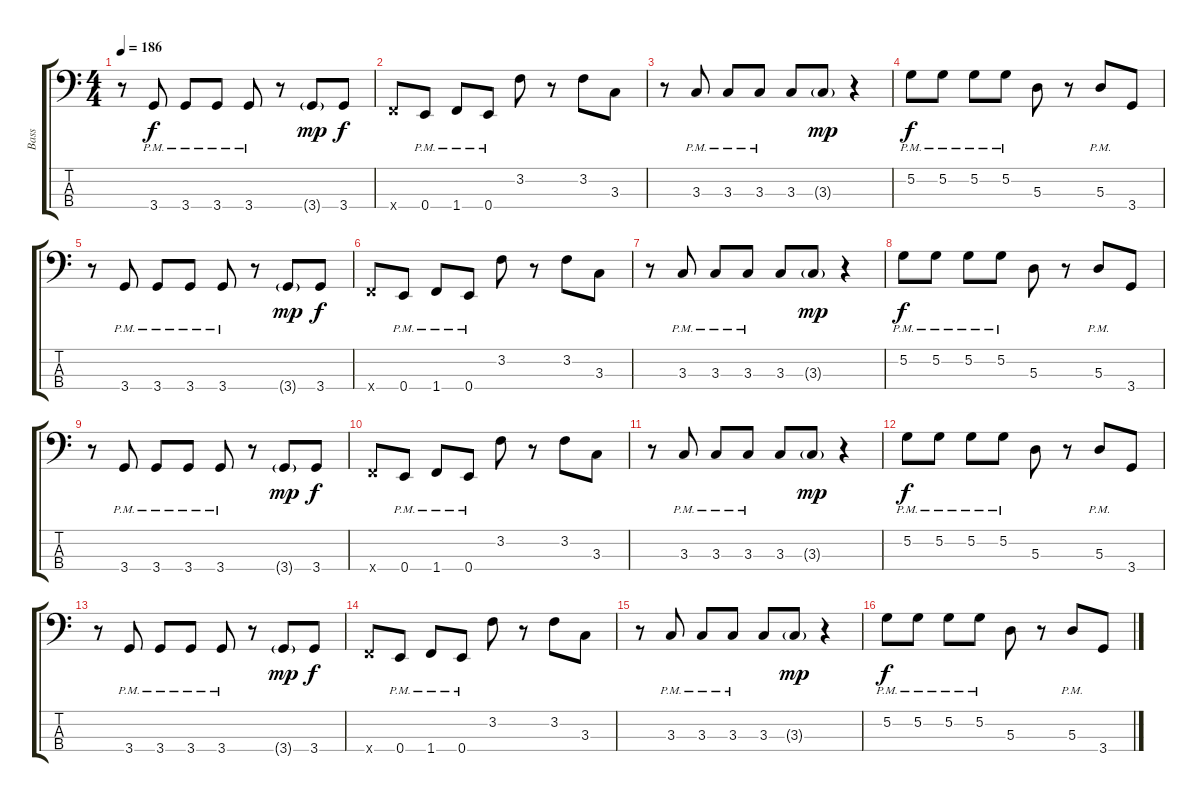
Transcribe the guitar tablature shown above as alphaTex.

\track ("Bass" "Bass") {instrument electricbassfinger}
\staff {score tabs}
\tuning (G2 D2 A1 E1) {hide}
\ts (4 4)
\tempo 186
\clef f4
\ks c
r.8{dy f} 3.4{pm}.8 3.4{pm}.8 3.4{pm}.8 3.4{pm}.8 r.8 3.4{g}.8{dy mp} 3.4.8{dy f} |
1.4{x}.8 0.4{pm}.8 1.4{pm}.8 0.4{pm}.8 3.2.8 r.8 3.2.8 3.3.8 |
r.8 3.3{pm}.8 3.3{pm}.8 3.3{pm}.8 3.3.8 3.3{g}.8{dy mp} r.4 |
5.2{pm}.8{dy f} 5.2{pm}.8 5.2{pm}.8 5.2{pm}.8 5.3.8 r.8 5.3{pm}.8 3.4.8 |
r.8 3.4{pm}.8 3.4{pm}.8 3.4{pm}.8 3.4{pm}.8 r.8 3.4{g}.8{dy mp} 3.4.8{dy f} |
1.4{x}.8 0.4{pm}.8 1.4{pm}.8 0.4{pm}.8 3.2.8 r.8 3.2.8 3.3.8 |
r.8 3.3{pm}.8 3.3{pm}.8 3.3{pm}.8 3.3.8 3.3{g}.8{dy mp} r.4 |
5.2{pm}.8{dy f} 5.2{pm}.8 5.2{pm}.8 5.2{pm}.8 5.3.8 r.8 5.3{pm}.8 3.4.8 |
r.8 3.4{pm}.8 3.4{pm}.8 3.4{pm}.8 3.4{pm}.8 r.8 3.4{g}.8{dy mp} 3.4.8{dy f} |
1.4{x}.8 0.4{pm}.8 1.4{pm}.8 0.4{pm}.8 3.2.8 r.8 3.2.8 3.3.8 |
r.8 3.3{pm}.8 3.3{pm}.8 3.3{pm}.8 3.3.8 3.3{g}.8{dy mp} r.4 |
5.2{pm}.8{dy f} 5.2{pm}.8 5.2{pm}.8 5.2{pm}.8 5.3.8 r.8 5.3{pm}.8 3.4.8 |
r.8 3.4{pm}.8 3.4{pm}.8 3.4{pm}.8 3.4{pm}.8 r.8 3.4{g}.8{dy mp} 3.4.8{dy f} |
1.4{x}.8 0.4{pm}.8 1.4{pm}.8 0.4{pm}.8 3.2.8 r.8 3.2.8 3.3.8 |
r.8 3.3{pm}.8 3.3{pm}.8 3.3{pm}.8 3.3.8 3.3{g}.8{dy mp} r.4 |
5.2{pm}.8{dy f} 5.2{pm}.8 5.2{pm}.8 5.2{pm}.8 5.3.8 r.8 5.3{pm}.8 3.4.8
